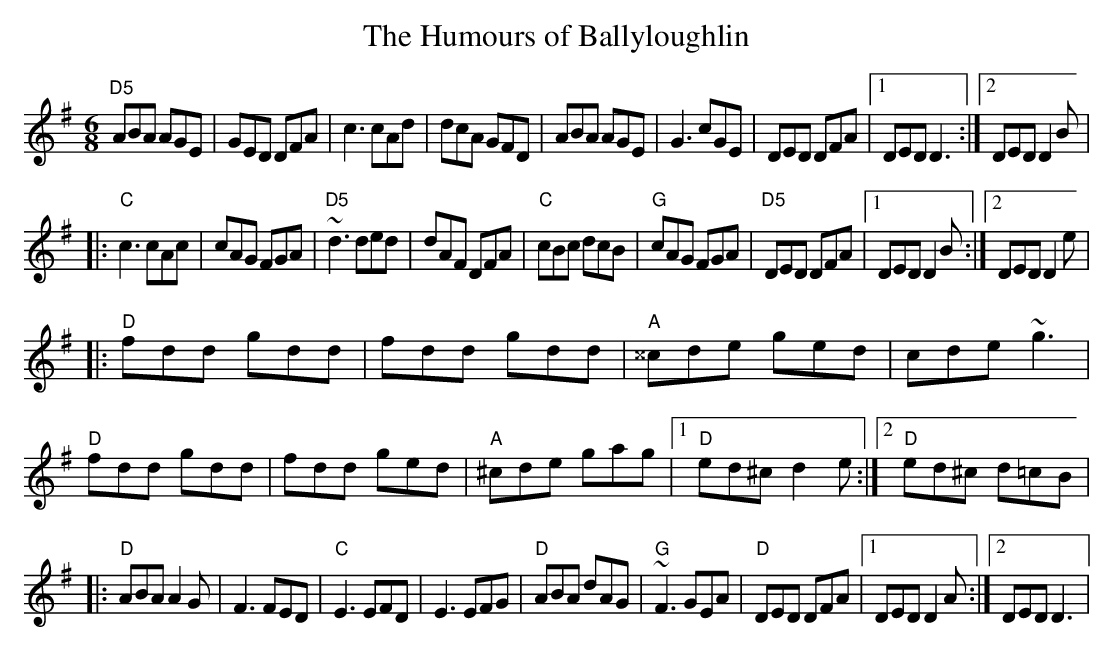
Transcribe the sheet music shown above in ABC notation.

X:1
T: Humours of Ballyloughlin, The
M: 6/8
L: 1/8
K:Dmix
"D5"ABA AGE|GED DFA |c3 cAd|dcA GFD|ABA AGE|G3 cGE|DED DFA|1 DED D3:|2 DED D2 B|
|:"C"c3 cAc|cAG FGA|"D5"~d3 ded|dAF DFA|"C"cBc dcB|"G"cAG FGA|"D5"DED DFA|1 DED D2 B:|2 DED D2 e|
|:"D"fdd gdd|fdd gdd|"A"^^cde ged|cde ~g3|"D"fdd gdd|fdd ged|"A"^cde gag|1"D"ed^c d2 e:|2 "D"ed^c d=cB|
|:"D"ABA A2G|F3 FED|"C"E3 EFD|E3 EFG|"D"ABA dAG|"G"~F3 GEA|"D"DED DFA|1 DED D2 A:|2DED D3|
